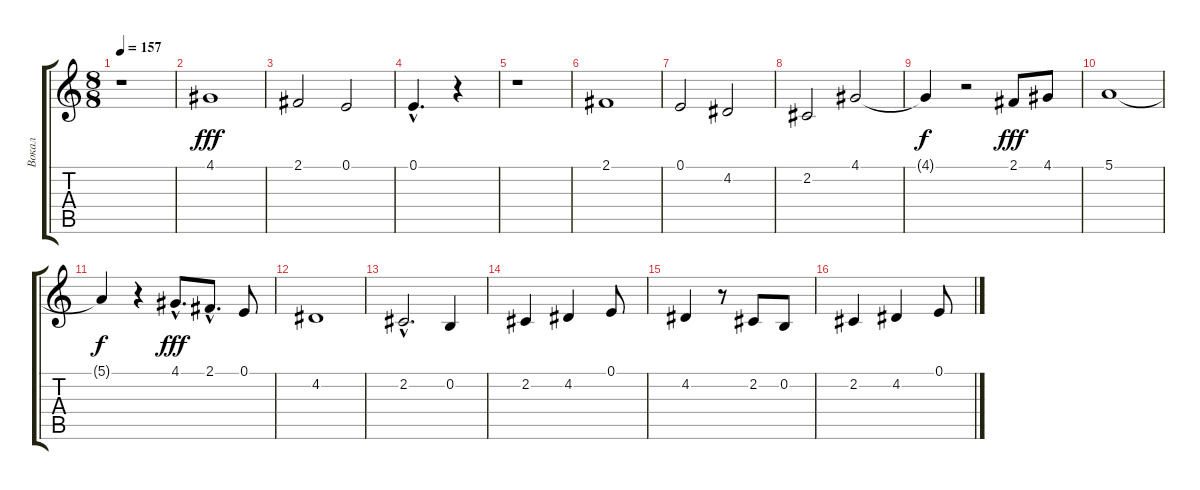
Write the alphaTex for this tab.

\track ("Вокал" "Вокал") {instrument tenorsax}
\staff {score tabs}
\tuning (E4 B3 G3 D3 A2 E2) {hide}
\ts (8 8)
\tempo 157
\clef g2
\ks c
r.1{dy fff} |
4.1.1 |
2.1.2 0.1.2 |
0.1{hac}.4{d} r.4 |
r.1 |
2.1.1 |
0.1.2 4.2.2 |
2.2.2 4.1.2 |
4.1{t}.4{dy f} r.2 2.1.8{dy fff} 4.1.8 |
5.1.1 |
5.1{t}.4{dy f} r.4 4.1{hac}.8{d dy fff} 2.1{hac}.8{d} 0.1.8 |
4.2.1 |
2.2{hac}.2{d} 0.2.4 |
2.2.4 4.2.4 0.1.8 |
4.2.4 r.8 2.2.8 0.2.8 |
2.2.4 4.2.4 0.1.8
